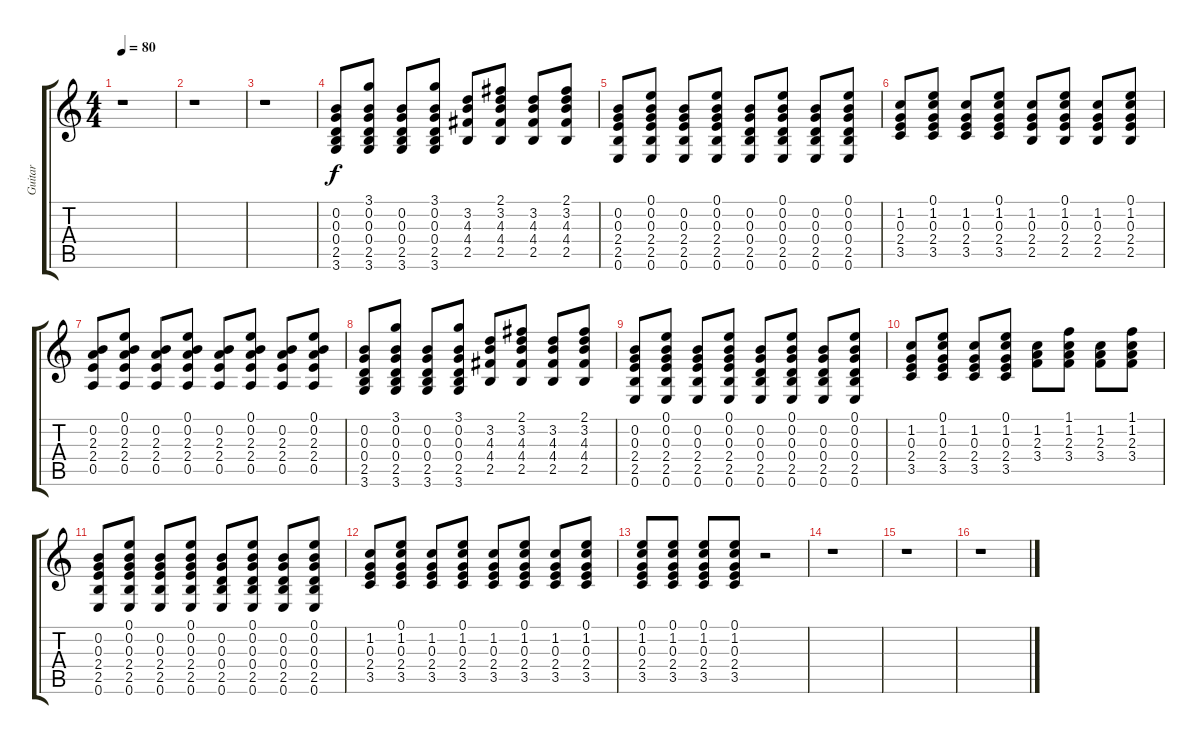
\track ("Guitar" "Guitar") {instrument electricguitarclean}
\staff {score tabs}
\tuning (E4 B3 G3 D3 A2 E2) {hide}
\ts (4 4)
\tempo 80
\clef g2
\ks c
r.1{dy f} |
r.1 |
r.1 |
(0.2 0.3 0.4 2.5 3.6).8 (3.1 0.2 0.3 0.4 2.5 3.6).8 (0.2 0.3 0.4 2.5 3.6).8 (3.1 0.2 0.3 0.4 2.5 3.6).8 (3.2 4.3 4.4 2.5).8 (2.1 3.2 4.3 4.4 2.5).8 (3.2 4.3 4.4 2.5).8 (2.1 3.2 4.3 4.4 2.5).8 |
(0.2 0.3 2.4 2.5 0.6).8 (0.1 0.2 0.3 2.4 2.5 0.6).8 (0.2 0.3 2.4 2.5 0.6).8 (0.1 0.2 0.3 2.4 2.5 0.6).8 (0.2 0.3 0.4 2.5 0.6).8 (0.1 0.2 0.3 0.4 2.5 0.6).8 (0.2 0.3 0.4 2.5 0.6).8 (0.1 0.2 0.3 0.4 2.5 0.6).8 |
(1.2 0.3 2.4 3.5).8 (0.1 1.2 0.3 2.4 3.5).8 (1.2 0.3 2.4 3.5).8 (0.1 1.2 0.3 2.4 3.5).8 (1.2 0.3 2.4 2.5).8 (0.1 1.2 0.3 2.4 2.5).8 (1.2 0.3 2.4 2.5).8 (0.1 1.2 0.3 2.4 2.5).8 |
(0.2 2.3 2.4 0.5).8 (0.1 0.2 2.3 2.4 0.5).8 (0.2 2.3 2.4 0.5).8 (0.1 0.2 2.3 2.4 0.5).8 (0.2 2.3 2.4 0.5).8 (0.1 0.2 2.3 2.4 0.5).8 (0.2 2.3 2.4 0.5).8 (0.1 0.2 2.3 2.4 0.5).8 |
(0.2 0.3 0.4 2.5 3.6).8 (3.1 0.2 0.3 0.4 2.5 3.6).8 (0.2 0.3 0.4 2.5 3.6).8 (3.1 0.2 0.3 0.4 2.5 3.6).8 (3.2 4.3 4.4 2.5).8 (2.1 3.2 4.3 4.4 2.5).8 (3.2 4.3 4.4 2.5).8 (2.1 3.2 4.3 4.4 2.5).8 |
(0.2 0.3 2.4 2.5 0.6).8 (0.1 0.2 0.3 2.4 2.5 0.6).8 (0.2 0.3 2.4 2.5 0.6).8 (0.1 0.2 0.3 2.4 2.5 0.6).8 (0.2 0.3 0.4 2.5 0.6).8 (0.1 0.2 0.3 0.4 2.5 0.6).8 (0.2 0.3 0.4 2.5 0.6).8 (0.1 0.2 0.3 0.4 2.5 0.6).8 |
(1.2 0.3 2.4 3.5).8 (0.1 1.2 0.3 2.4 3.5).8 (1.2 0.3 2.4 3.5).8 (0.1 1.2 0.3 2.4 3.5).8 (1.2 2.3 3.4).8 (1.1 1.2 2.3 3.4).8 (1.2 2.3 3.4).8 (1.1 1.2 2.3 3.4).8 |
(0.2 0.3 2.4 2.5 0.6).8 (0.1 0.2 0.3 2.4 2.5 0.6).8 (0.2 0.3 2.4 2.5 0.6).8 (0.1 0.2 0.3 2.4 2.5 0.6).8 (0.2 0.3 0.4 2.5 0.6).8 (0.1 0.2 0.3 0.4 2.5 0.6).8 (0.2 0.3 0.4 2.5 0.6).8 (0.1 0.2 0.3 0.4 2.5 0.6).8 |
(1.2 0.3 2.4 3.5).8 (0.1 1.2 0.3 2.4 3.5).8 (1.2 0.3 2.4 3.5).8 (0.1 1.2 0.3 2.4 3.5).8 (1.2 0.3 2.4 3.5).8 (0.1 1.2 0.3 2.4 3.5).8 (1.2 0.3 2.4 3.5).8 (0.1 1.2 0.3 2.4 3.5).8 |
(0.1 1.2 0.3 2.4 3.5).8 (0.1 1.2 0.3 2.4 3.5).8 (0.1 1.2 0.3 2.4 3.5).8 (0.1 1.2 0.3 2.4 3.5).8 r.2 |
r.1 |
r.1 |
r.1
